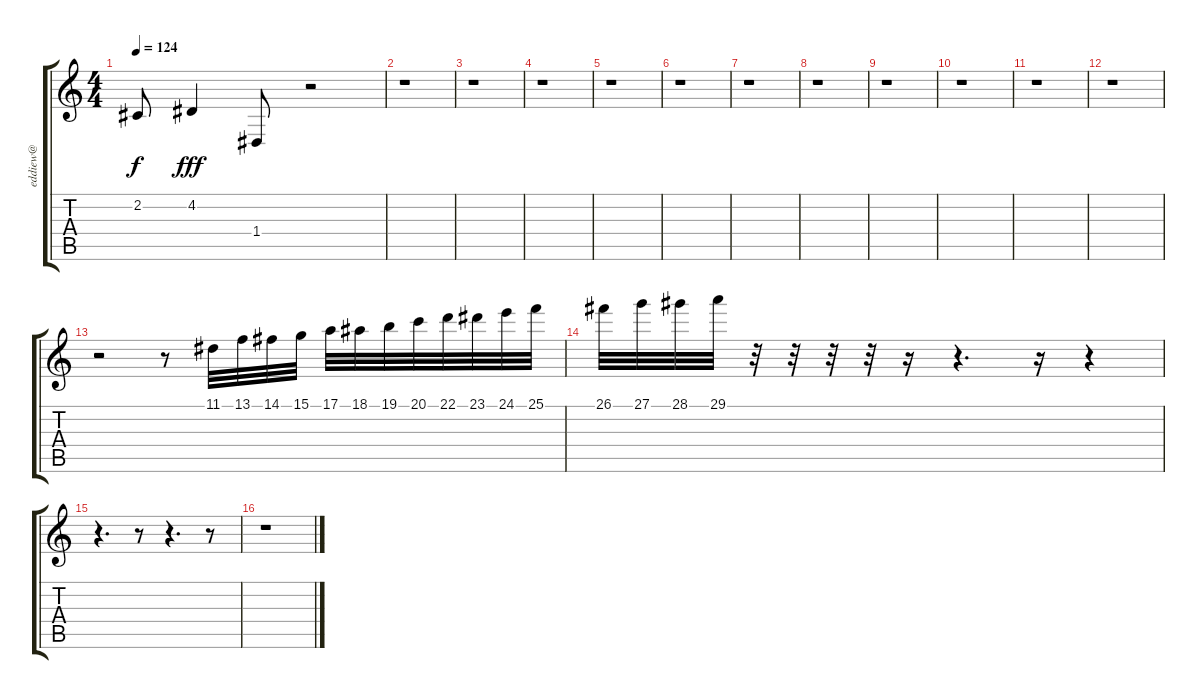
\track ("eddiew@" "eddiew@") {instrument tubularbells}
\staff {score tabs}
\tuning (E4 B3 G3 D3 A2 E2) {hide}
\ts (4 4)
\tempo 124
\clef g2
\ks c
2.2{t}.8{dy f} 4.2.4{dy fff} 1.4.8 r.2 |
r.1 |
r.1 |
r.1 |
r.1 |
r.1 |
r.1 |
r.1 |
r.1 |
r.1 |
r.1 |
r.1 |
r.2 r.8 11.1.32{volume 7 balance 10 instrument ocarina} 13.1.32 14.1.32 15.1.32 17.1.32 18.1.32 19.1.32 20.1.32 22.1.32 23.1.32 24.1.32 25.1.32 |
26.1.32 27.1.32 28.1.32 29.1.32 r.32 r.32 r.32 r.32 r.16 r.4{d} r.16 r.4 |
r.4{d volume 6} r.8 r.4{d volume 3} r.8 |
r.1
